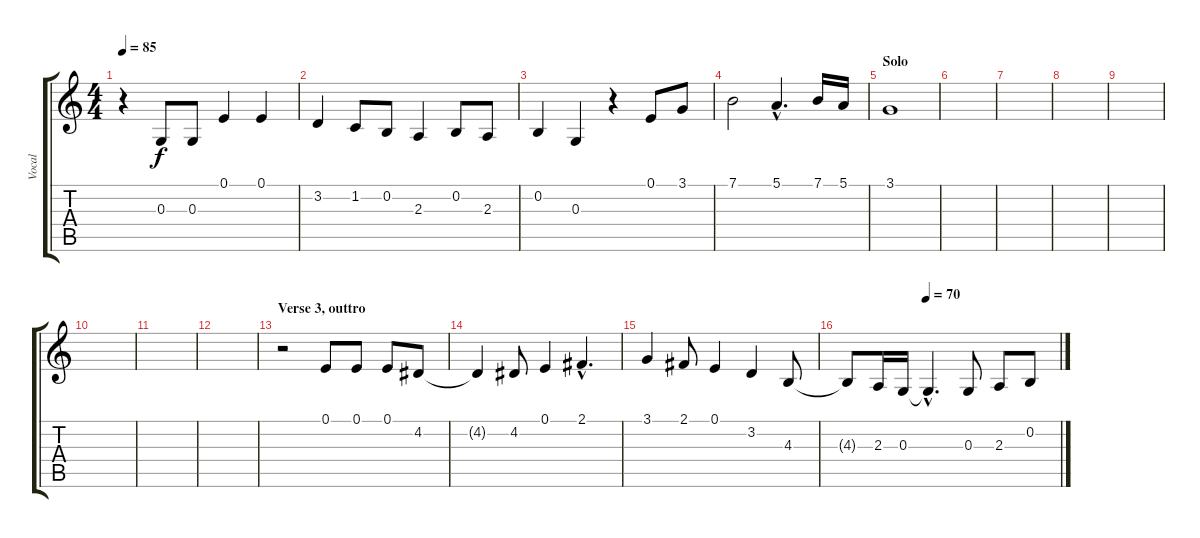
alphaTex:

\track ("Vocal" "Vocal") {instrument piccolo}
\staff {score tabs}
\tuning (E4 B3 G3 D3 A2 E2) {hide}
\ts (4 4)
\tempo 85
\clef g2
\ks c
r.4{dy f} 0.3.8 0.3.8 0.1.4 0.1.4 |
3.2.4 1.2.8 0.2.8 2.3.4 0.2.8 2.3.8 |
0.2.4 0.3.4 r.4 0.1.8 3.1.8 |
7.1.2 5.1{hac}.4{d} 7.1.16 5.1.16 |
\section ("" "Solo")
3.1.1 |
|
|
|
|
|
|
|
\section ("" "Verse 3, outtro")
r.2 0.1.8 0.1.8 0.1.8 4.2.8 |
4.2{t}.4 4.2.8 0.1.4 2.1{hac}.4{d} |
3.1.4 2.1.8 0.1.4 3.2.4 4.3.8 |
\tempo (70 0.375)
4.3{t}.8 2.3.16 0.3.16 0.3{hac t}.4{d} 0.3.8 2.3.8 0.2.8
